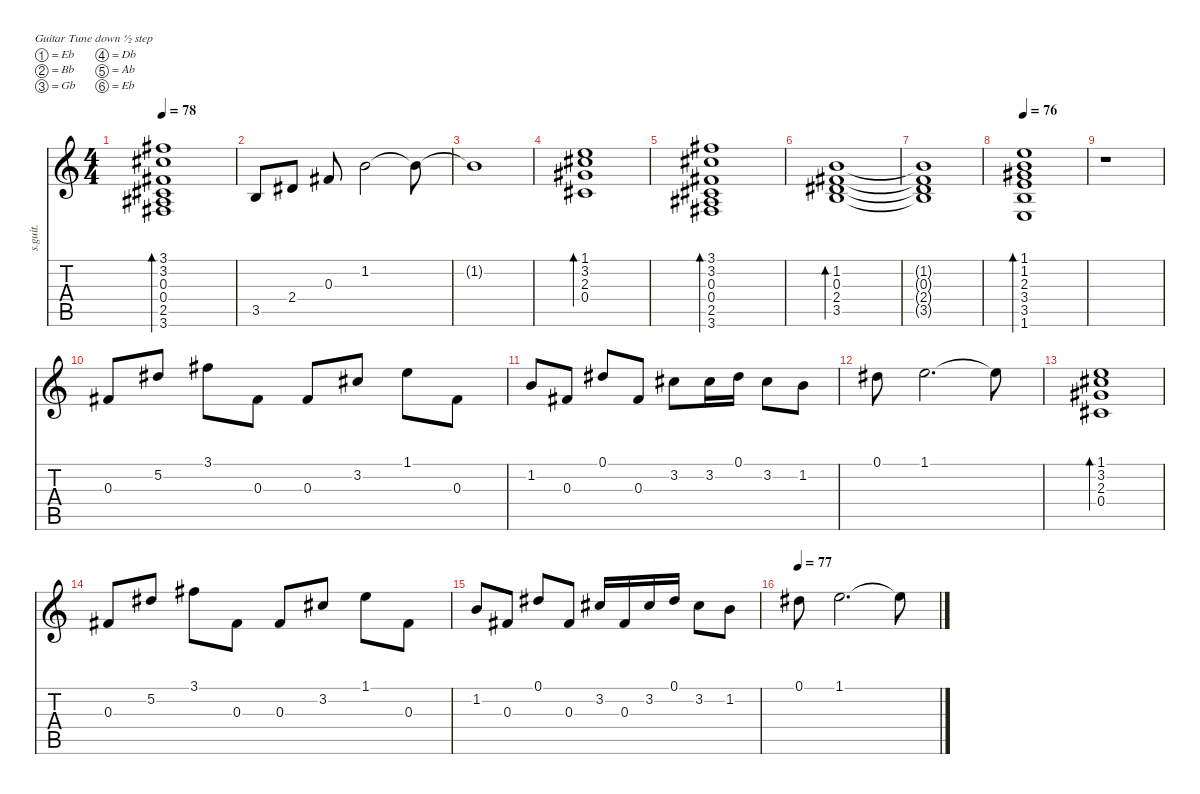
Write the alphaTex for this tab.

\defaultSystemsLayout 4
\hideDynamics
\bracketExtendMode nobrackets
\track ("Izzy Stradlin (Rhythm I)" "s.guit.") {instrument electricguitarclean}
\staff {score tabs}
\tuning (Eb4 Bb3 Gb3 Db3 Ab2 Eb2)
\ts (4 4)
\tempo 78
\clef g2
\ks c
(3.1{acc #} 3.2{acc #} 0.3{acc #} 0.4{acc #} 2.5{acc #} 3.6{acc #}).1{bd 30 lyrics (0 "") lyrics (1 "") lyrics (2 "") lyrics (3 "") lyrics (4 "") dy mf} |
3.5.8{lyrics (0 "") lyrics (1 "") lyrics (2 "") lyrics (3 "") lyrics (4 "")} 2.4{acc #}.8{lyrics (0 "") lyrics (1 "") lyrics (2 "") lyrics (3 "") lyrics (4 "")} 0.3{acc #}.8{lyrics (0 "") lyrics (1 "") lyrics (2 "") lyrics (3 "") lyrics (4 "")} 1.2.2{lyrics (0 "") lyrics (1 "") lyrics (2 "") lyrics (3 "") lyrics (4 "")} 1.2{t}.8{lyrics (0 "") lyrics (1 "") lyrics (2 "") lyrics (3 "") lyrics (4 "")} |
1.2{t}.1{lyrics (0 "") lyrics (1 "") lyrics (2 "") lyrics (3 "") lyrics (4 "")} |
(1.1 3.2{acc #} 2.3{acc #} 0.4{acc #}).1{bd 30 lyrics (0 "") lyrics (1 "") lyrics (2 "") lyrics (3 "") lyrics (4 "")} |
(3.1{acc #} 3.2{acc #} 0.3{acc #} 0.4{acc #} 2.5{acc #} 3.6{acc #}).1{bd 30 lyrics (0 "") lyrics (1 "") lyrics (2 "") lyrics (3 "") lyrics (4 "")} |
(1.2 0.3{acc #} 2.4{acc #} 3.5).1{bd 30 lyrics (0 "") lyrics (1 "") lyrics (2 "") lyrics (3 "") lyrics (4 "")} |
(1.2{t} 0.3{t acc #} 2.4{t acc #} 3.5{t}).1{lyrics (0 "") lyrics (1 "") lyrics (2 "") lyrics (3 "") lyrics (4 "")} |
\tempo 76
(1.1 1.2 2.3{acc #} 3.4 3.5 1.6).1{bd 30 lyrics (0 "") lyrics (1 "") lyrics (2 "") lyrics (3 "") lyrics (4 "")} |
r.1 |
0.3{acc #}.8{lyrics (0 "") lyrics (1 "") lyrics (2 "") lyrics (3 "") lyrics (4 "")} 5.2{acc #}.8{lyrics (0 "") lyrics (1 "") lyrics (2 "") lyrics (3 "") lyrics (4 "")} 3.1{acc #}.8{lyrics (0 "") lyrics (1 "") lyrics (2 "") lyrics (3 "") lyrics (4 "")} 0.3{acc #}.8{lyrics (0 "") lyrics (1 "") lyrics (2 "") lyrics (3 "") lyrics (4 "")} 0.3{acc #}.8{lyrics (0 "") lyrics (1 "") lyrics (2 "") lyrics (3 "") lyrics (4 "")} 3.2{acc #}.8{lyrics (0 "") lyrics (1 "") lyrics (2 "") lyrics (3 "") lyrics (4 "")} 1.1.8{lyrics (0 "") lyrics (1 "") lyrics (2 "") lyrics (3 "") lyrics (4 "")} 0.3{acc #}.8{lyrics (0 "") lyrics (1 "") lyrics (2 "") lyrics (3 "") lyrics (4 "")} |
1.2.8{lyrics (0 "") lyrics (1 "") lyrics (2 "") lyrics (3 "") lyrics (4 "")} 0.3{acc #}.8{lyrics (0 "") lyrics (1 "") lyrics (2 "") lyrics (3 "") lyrics (4 "")} 0.1{acc #}.8{lyrics (0 "") lyrics (1 "") lyrics (2 "") lyrics (3 "") lyrics (4 "")} 0.3{acc #}.8{lyrics (0 "") lyrics (1 "") lyrics (2 "") lyrics (3 "") lyrics (4 "")} 3.2{acc #}.8{lyrics (0 "") lyrics (1 "") lyrics (2 "") lyrics (3 "") lyrics (4 "")} 3.2{acc #}.16{lyrics (0 "") lyrics (1 "") lyrics (2 "") lyrics (3 "") lyrics (4 "")} 0.1{acc #}.16{lyrics (0 "") lyrics (1 "") lyrics (2 "") lyrics (3 "") lyrics (4 "")} 3.2{acc #}.8{lyrics (0 "") lyrics (1 "") lyrics (2 "") lyrics (3 "") lyrics (4 "")} 1.2.8{lyrics (0 "") lyrics (1 "") lyrics (2 "") lyrics (3 "") lyrics (4 "")} |
0.1{acc #}.8{lyrics (0 "") lyrics (1 "") lyrics (2 "") lyrics (3 "") lyrics (4 "")} 1.1.2{d lyrics (0 "") lyrics (1 "") lyrics (2 "") lyrics (3 "") lyrics (4 "")} 1.1{t}.8{lyrics (0 "") lyrics (1 "") lyrics (2 "") lyrics (3 "") lyrics (4 "")} |
(1.1 3.2{acc #} 2.3{acc #} 0.4{acc #}).1{bd 30 lyrics (0 "") lyrics (1 "") lyrics (2 "") lyrics (3 "") lyrics (4 "")} |
0.3{acc #}.8{lyrics (0 "") lyrics (1 "") lyrics (2 "") lyrics (3 "") lyrics (4 "")} 5.2{acc #}.8{lyrics (0 "") lyrics (1 "") lyrics (2 "") lyrics (3 "") lyrics (4 "")} 3.1{acc #}.8{lyrics (0 "") lyrics (1 "") lyrics (2 "") lyrics (3 "") lyrics (4 "")} 0.3{acc #}.8{lyrics (0 "") lyrics (1 "") lyrics (2 "") lyrics (3 "") lyrics (4 "")} 0.3{acc #}.8{lyrics (0 "") lyrics (1 "") lyrics (2 "") lyrics (3 "") lyrics (4 "")} 3.2{acc #}.8{lyrics (0 "") lyrics (1 "") lyrics (2 "") lyrics (3 "") lyrics (4 "")} 1.1.8{lyrics (0 "") lyrics (1 "") lyrics (2 "") lyrics (3 "") lyrics (4 "")} 0.3{acc #}.8{lyrics (0 "") lyrics (1 "") lyrics (2 "") lyrics (3 "") lyrics (4 "")} |
1.2.8{lyrics (0 "") lyrics (1 "") lyrics (2 "") lyrics (3 "") lyrics (4 "")} 0.3{acc #}.8{lyrics (0 "") lyrics (1 "") lyrics (2 "") lyrics (3 "") lyrics (4 "")} 0.1{acc #}.8{lyrics (0 "") lyrics (1 "") lyrics (2 "") lyrics (3 "") lyrics (4 "")} 0.3{acc #}.8{lyrics (0 "") lyrics (1 "") lyrics (2 "") lyrics (3 "") lyrics (4 "")} 3.2{acc #}.16{lyrics (0 "") lyrics (1 "") lyrics (2 "") lyrics (3 "") lyrics (4 "")} 0.3{acc #}.16{lyrics (0 "") lyrics (1 "") lyrics (2 "") lyrics (3 "") lyrics (4 "")} 3.2{acc #}.16{lyrics (0 "") lyrics (1 "") lyrics (2 "") lyrics (3 "") lyrics (4 "")} 0.1{acc #}.16{lyrics (0 "") lyrics (1 "") lyrics (2 "") lyrics (3 "") lyrics (4 "")} 3.2{acc #}.8{lyrics (0 "") lyrics (1 "") lyrics (2 "") lyrics (3 "") lyrics (4 "")} 1.2.8{lyrics (0 "") lyrics (1 "") lyrics (2 "") lyrics (3 "") lyrics (4 "")} |
\tempo 77
0.1{acc #}.8{lyrics (0 "") lyrics (1 "") lyrics (2 "") lyrics (3 "") lyrics (4 "")} 1.1.2{d lyrics (0 "") lyrics (1 "") lyrics (2 "") lyrics (3 "") lyrics (4 "")} 1.1{t}.8{lyrics (0 "") lyrics (1 "") lyrics (2 "") lyrics (3 "") lyrics (4 "")}
